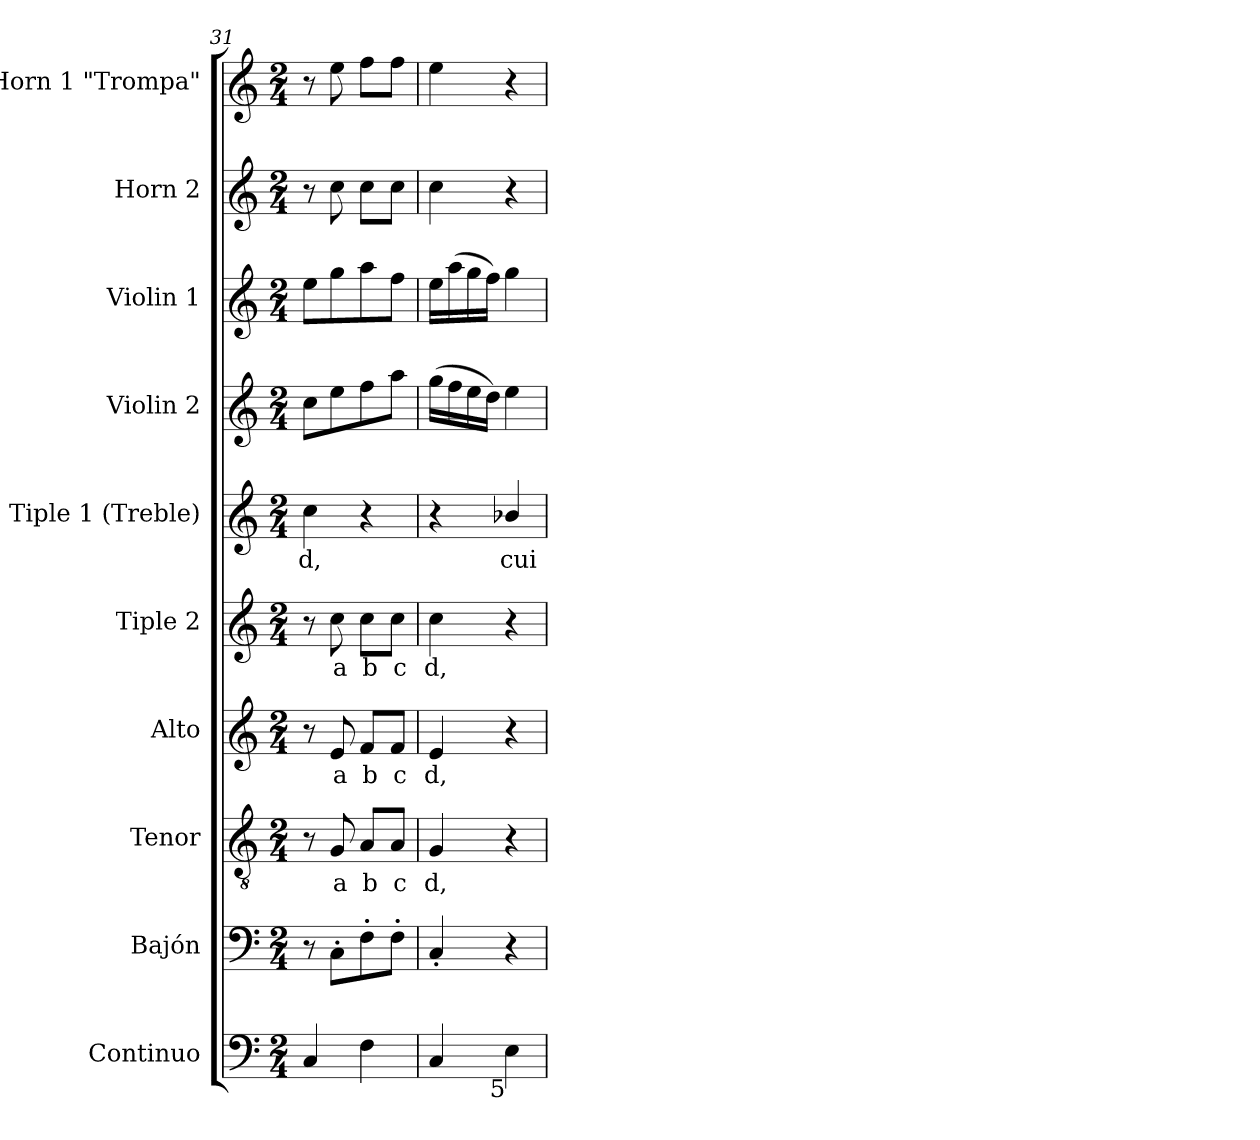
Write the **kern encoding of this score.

**kern	**kern	**kern	**text	**kern	**text	**kern	**text	**kern	**text	**kern	**kern	**kern	**kern
*part10	*part9	*part8	*part8	*part7	*part7	*part6	*part6	*part5	*part5	*part4	*part3	*part2	*part1
*staff10	*staff9	*staff8	*staff8	*staff7	*staff7	*staff6	*staff6	*staff5	*staff5	*staff4	*staff3	*staff2	*staff1
*I"Continuo	*I"Bajón	*I"Tenor	*	*I"Alto	*	*I"Tiple 2	*	*I"Tiple 1 (Treble)	*	*I"Violin 2	*I"Violin 1	*I"Horn 2	*I"Horn 1 "Trompa"
*I'Cont.	*	*I'T.	*	*I'A.	*	*	*	*	*	*I'Vln. 2	*I'Vln. 1	*I'Hn 1.	*I'Hn 1.
*clefF4	*clefF4	*clefGv2	*	*clefG2	*	*clefG2	*	*clefG2	*	*clefG2	*clefG2	*clefG2	*clefG2
*	*	*ITrd7c12	*	*	*	*	*	*	*	*	*	*ITrd7c12	*ITrd7c12
*k[]	*k[]	*k[]	*	*k[]	*	*k[]	*	*k[]	*	*k[]	*k[]	*k[]	*k[]
*C:	*C:	*C:	*	*C:	*	*C:	*	*C:	*	*C:	*C:	*C:	*C:
*M2/4	*M2/4	*M2/4	*	*M2/4	*	*M2/4	*	*M2/4	*	*M2/4	*M2/4	*M2/4	*M2/4
=31	=31	=31	=31	=31	=31	=31	=31	=31	=31	=31	=31	=31	=31
!	!	!	!	!	!	!	!	!	!LO:LY:b:color=#000000	!	!	!	!
4Ci/	8r	8r	.	8r	.	8r	.	4cci\	d,	8cci\L	8eei\L	8r	8r
!	!	!	!LO:LY:b:color=#000000	!	!	!	!	!	!	!	!	!	!
!	!	!	!	!	!LO:LY:b:color=#000000	!	!	!	!	!	!	!	!
!	!	!	!	!	!	!	!LO:LY:b:color=#000000	!	!	!	!	!	!
.	8C'i\L	8GGi/	a	8ei/	a	8cci\	a	.	.	8eei\	8ggi\	8ci\	8ei\
!	!	!	!LO:LY:b:color=#000000	!	!	!	!	!	!	!	!	!	!
!	!	!	!	!	!LO:LY:b:color=#000000	!	!	!	!	!	!	!	!
!	!	!	!	!	!	!	!LO:LY:b:color=#000000	!	!	!	!	!	!
4Fi\	8F'i\	8AAi/L	b	8fi/L	b	8cci\L	b	4r	.	8ffi\	8aai\	8ci\L	8fi\L
!	!	!	!LO:LY:b:color=#000000	!	!	!	!	!	!	!	!	!	!
!	!	!	!	!	!LO:LY:b:color=#000000	!	!	!	!	!	!	!	!
!	!	!	!	!	!	!	!LO:LY:b:color=#000000	!	!	!	!	!	!
.	8F'i\J	8AAi/J	c	8fi/J	c	8cci\J	c	.	.	8aai\J	8ffi\J	8ci\J	8fi\J
=32	=32	=32	=32	=32	=32	=32	=32	=32	=32	=32	=32	=32	=32
!	!	!	!LO:LY:b:color=#000000	!	!	!	!	!	!	!	!	!	!
!	!	!	!	!	!LO:LY:b:color=#000000	!	!	!	!	!	!	!	!
!	!	!	!	!	!	!	!LO:LY:b:color=#000000	!	!	!	!	!	!
4Ci/	4C'i/	4GGi/	d,	4ei/	d,	4cci\	d,	4r	.	(16ggi\LL	16eei\LL	4ci\	4ei\
.	.	.	.	.	.	.	.	.	.	16ffi\	(16aai\	.	.
.	.	.	.	.	.	.	.	.	.	16eei\	16ggi\	.	.
.	.	.	.	.	.	.	.	.	.	16ddi\JJ)	16ffi\JJ)	.	.
!LO:TX:b:rj:t=5	!	!	!	!	!	!	!	!	!	!	!	!	!
!	!	!	!	!	!	!	!	!	!LO:LY:b:color=#000000	!	!	!	!
4Ei\	4r	4r	.	4r	.	4r	.	4b-Xi/	cui-	4eei\	4ggi\	4r	4r
=	=	=	=	=	=	=	=	=	=	=	=	=	=
*-	*-	*-	*-	*-	*-	*-	*-	*-	*-	*-	*-	*-	*-
